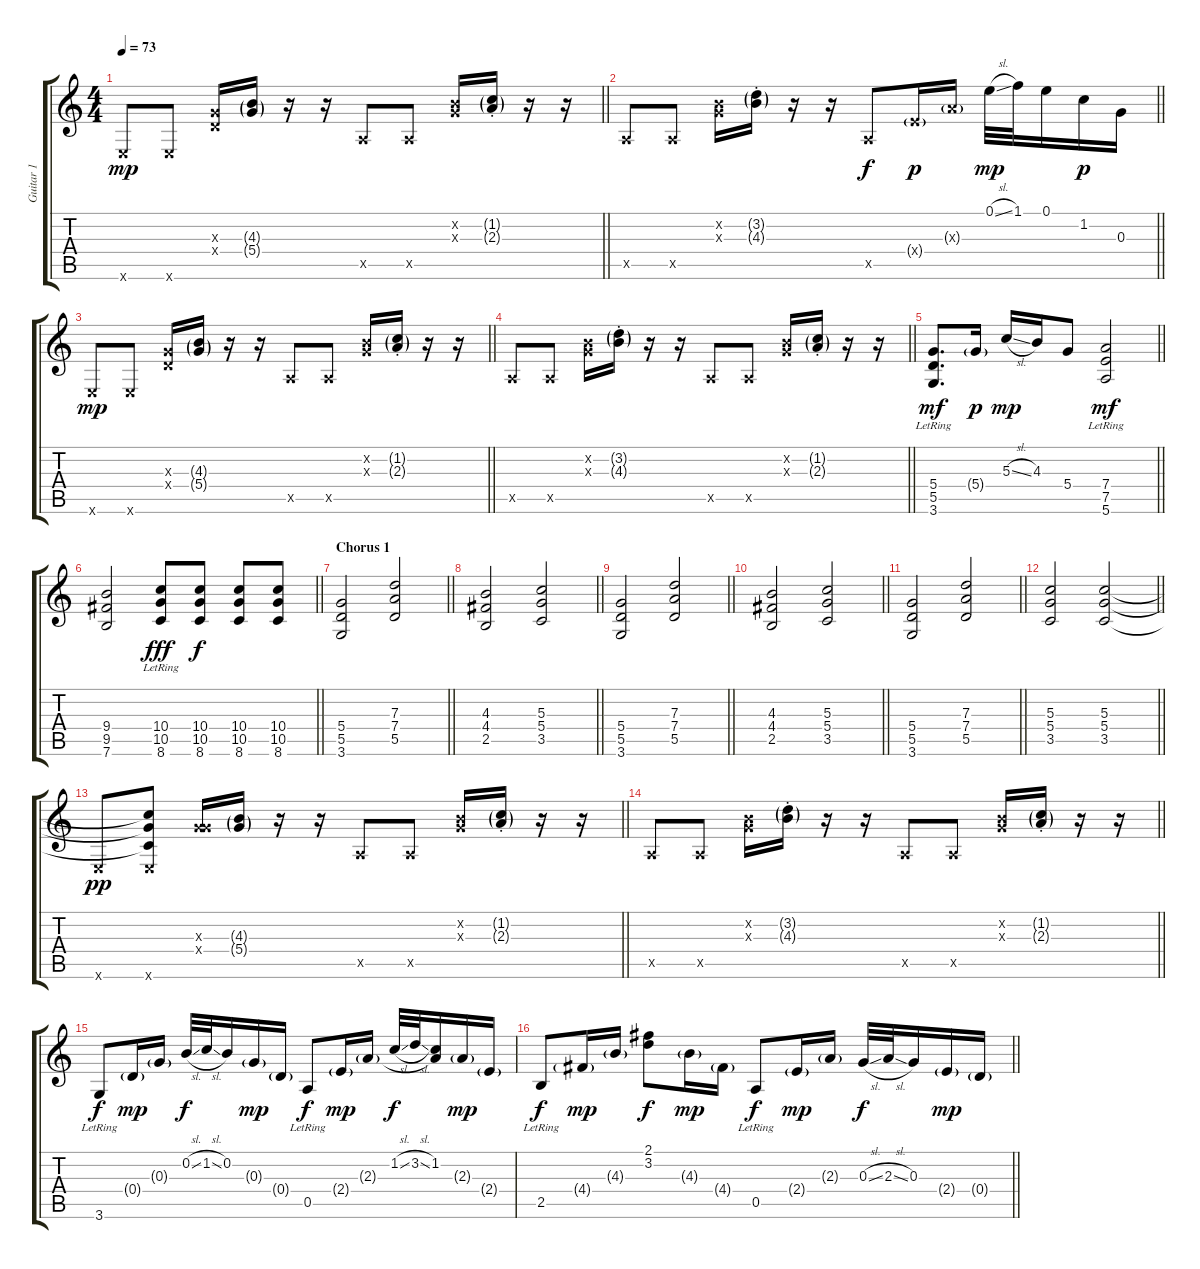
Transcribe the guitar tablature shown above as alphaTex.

\track ("Guitar 1" "Guitar 1") {instrument overdrivenguitar}
\staff {score tabs}
\tuning (E4 B3 G3 D3 A2 E2) {hide}
\ts (4 4)
\tempo 73
\clef g2
\barLineRight lightlight
\ks c
0.6{x}.8{dy mp} 0.6{x}.8 (0.3{x} 0.4{x}).16 (4.3{g} 5.4{g}).16 r.16 r.16 0.5{x}.8 0.5{x}.8 (0.2{x} 0.3{x}).16 (1.2{g st} 2.3{g}).16 r.16 r.16 |
\barLineRight lightlight
0.5{x}.8 0.5{x}.8 (0.2{x} 0.3{x}).16 (3.2{g st} 4.3{g}).16 r.16 r.16 0.5{x}.8{dy f} 2.4{g x}.16{dy p} 2.3{g x}.16 0.1{sl}.32{dy mp} 1.1.32 0.1.16 1.2.16{dy p} 0.3.16 |
\barLineRight lightlight
0.6{x}.8{dy mp} 0.6{x}.8 (0.3{x} 0.4{x}).16 (4.3{g} 5.4{g}).16 r.16 r.16 0.5{x}.8 0.5{x}.8 (0.2{x} 0.3{x}).16 (1.2{g st} 2.3{g}).16 r.16 r.16 |
\barLineRight lightlight
0.5{x}.8 0.5{x}.8 (0.2{x} 0.3{x}).16 (3.2{g st} 4.3{g}).16 r.16 r.16 0.5{x}.8 0.5{x}.8 (0.2{x} 0.3{x}).16 (1.2{g st} 2.3{g}).16 r.16 r.16 |
\barLineRight lightlight
(5.4{lr} 5.5{lr} 3.6{lr}).8{d dy mf} 5.4{g}.16{dy p} 5.3{sl}.16{dy mp} 4.3.16 5.4.8 (7.4{lr} 7.5{lr} 5.6{lr}).2{dy mf} |
\barLineRight lightlight
(9.4 9.5 7.6).2 (10.4{lr} 10.5{lr} 8.6{lr}).8{dy fff} (10.4 10.5 8.6).8{dy f} (10.4 10.5 8.6).8 (10.4 10.5 8.6).8 |
\section ("" "Chorus 1")
\barLineRight lightlight
(5.4 5.5 3.6).2 (7.3 7.4 5.5).2 |
\barLineRight lightlight
(4.3 4.4 2.5).2 (5.3 5.4 3.5).2 |
\barLineRight lightlight
(5.4 5.5 3.6).2 (7.3 7.4 5.5).2 |
\barLineRight lightlight
(4.3 4.4 2.5).2 (5.3 5.4 3.5).2 |
\barLineRight lightlight
(5.4 5.5 3.6).2 (7.3 7.4 5.5).2 |
\barLineRight lightlight
(5.3 5.4 3.5).2 (5.3 5.4 3.5).2 |
\barLineRight lightlight
0.6{x}.8{dy pp} (5.3{t} 5.4{t} 3.5{t} 0.6{x}).8 (0.3{x} 5.4{x}).16 (4.3{g} 5.4{g}).16 r.16 r.16 0.5{x}.8 0.5{x}.8 (0.2{x} 0.3{x}).16 (1.2{g st} 2.3{g}).16 r.16 r.16 |
\barLineRight lightlight
0.5{x}.8 0.5{x}.8 (0.2{x} 0.3{x}).16 (3.2{g st} 4.3{g}).16 r.16 r.16 0.5{x}.8 0.5{x}.8 (0.2{x} 0.3{x}).16 (1.2{g st} 2.3{g}).16 r.16 r.16 |
3.6{lr}.8{dy f} 0.4{g}.16{dy mp} 0.3{g}.16 0.2{sl}.32{dy f} 1.2{sl}.32 0.2.16 0.3{g}.16{dy mp} 0.4{g}.16 0.5{lr}.8{dy f} 2.4{g}.16{dy mp} 2.3{g}.16 1.2{sl}.32{dy f} 3.2{sl}.32 (1.2 2.3{t}).16 2.3{g}.16{dy mp} 2.4{g}.16 |
\barLineRight lightlight
2.5{lr}.8{dy f} 4.4{g}.16{dy mp} 4.3{g}.16 (2.1 3.2).8{dy f} 4.3{g}.16{dy mp} 4.4{g}.16 0.5{lr}.8{dy f} 2.4{g}.16{dy mp} 2.3{g}.16 0.3{sl}.32{dy f} 2.3{sl}.32 0.3.16 2.4{g}.16{dy mp} 0.4{g}.16
